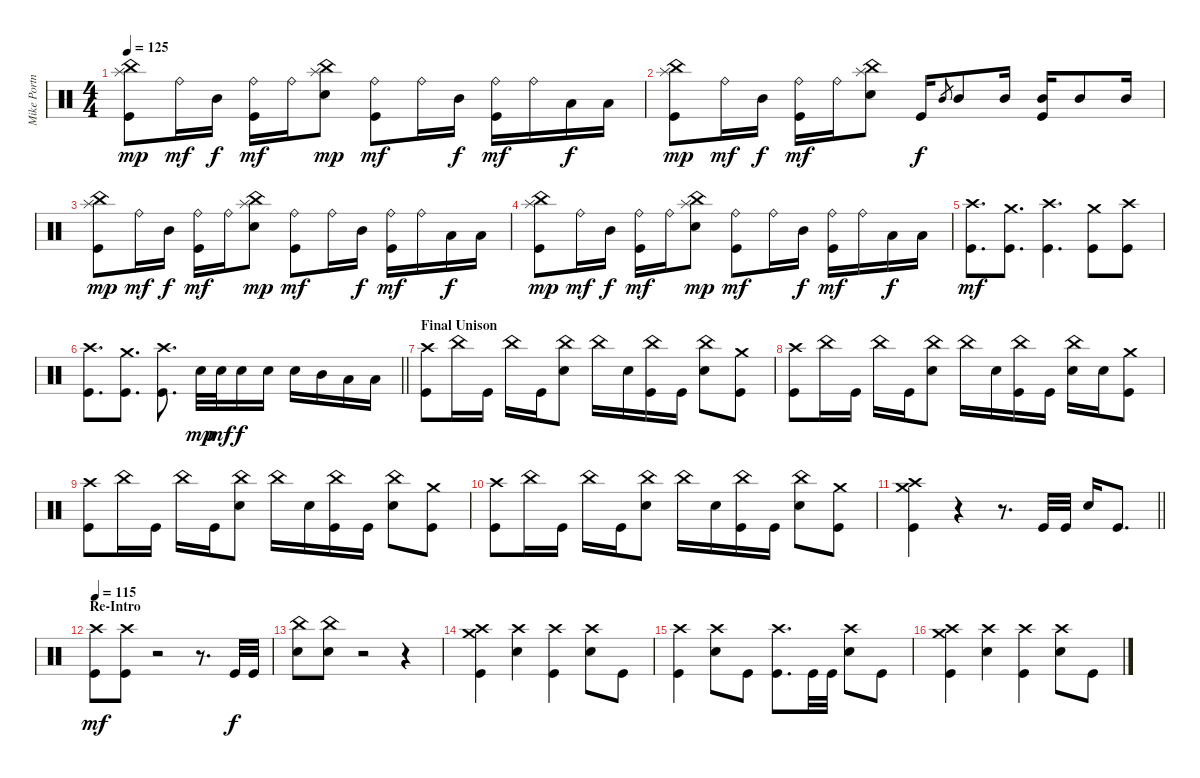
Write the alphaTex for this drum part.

\track ("Mike Portnoy" "Mike Portn") {instrument percussion}
\staff {score}
\articulation defaults
\ts (4 4)
\tempo 125
\clef neutral
\ks c
("China (hit)" "Splash (hit)" "Kick (hit)").8{dy mp} "Ride (bell)".16{dy mf} "Mid Tom (hit)".16{dy f} ("Ride (bell)" "Kick (hit)").16{dy mf} "Ride (bell)".16 ("China (hit)" "Splash (hit)" "Electric Snare (hit)").8{dy mp} ("Ride (bell)" "Kick (hit)").8{dy mf} "Ride (bell)".16 "Mid Tom (hit)".16{dy f} ("Ride (bell)" "Kick (hit)").16{dy mf} "Ride (bell)".16 "Low Tom (hit)".16{dy f} "Low Tom (hit)".16 |
("China (hit)" "Splash (hit)" "Kick (hit)").8{dy mp} "Ride (bell)".16{dy mf} "Mid Tom (hit)".16{dy f} ("Ride (bell)" "Kick (hit)").16{dy mf} "Ride (bell)".16 ("China (hit)" "Splash (hit)" "Electric Snare (hit)").8 "Kick (hit)".16{dy f} "Mid Tom (hit)".8{gr} "Mid Tom (hit)".8 "Mid Tom (hit)".16 ("Mid Tom (hit)" "Kick (hit)").16 "Mid Tom (hit)".8 "Mid Tom (hit)".16 |
("China (hit)" "Splash (hit)" "Kick (hit)").8{dy mp} "Ride (bell)".16{dy mf} "Mid Tom (hit)".16{dy f} ("Ride (bell)" "Kick (hit)").16{dy mf} "Ride (bell)".16 ("China (hit)" "Splash (hit)" "Electric Snare (hit)").8{dy mp} ("Ride (bell)" "Kick (hit)").8{dy mf} "Ride (bell)".16 "Mid Tom (hit)".16{dy f} ("Ride (bell)" "Kick (hit)").16{dy mf} "Ride (bell)".16 "Low Tom (hit)".16{dy f} "Low Tom (hit)".16 |
("China (hit)" "Splash (hit)" "Kick (hit)").8{dy mp} "Ride (bell)".16{dy mf} "Mid Tom (hit)".16{dy f} ("Ride (bell)" "Kick (hit)").16{dy mf} "Ride (bell)".16 ("China (hit)" "Splash (hit)" "Electric Snare (hit)").8{dy mp} ("Ride (bell)" "Kick (hit)").8{dy mf} "Ride (bell)".16 "Mid Tom (hit)".16{dy f} ("Ride (bell)" "Kick (hit)").16{dy mf} "Ride (bell)".16 "Low Tom (hit)".16{dy f} "Low Tom (hit)".16 |
("Crash high (hit)" "Kick (hit)").8{d dy mf} ("Crash medium (hit)" "Kick (hit)").8{d} ("Crash high (hit)" "Kick (hit)").4{d} ("Crash medium (hit)" "Kick (hit)").8 ("Crash high (hit)" "Kick (hit)").8 |
\barLineRight lightlight
("Crash high (hit)" "Kick (hit)").8{d} ("Crash medium (hit)" "Kick (hit)").8{d} ("Crash high (hit)" "Kick (hit)").8{d} "Electric Snare (hit)".32{dy mp} "Electric Snare (hit)".32{dy mf} "Electric Snare (hit)".16{dy f} "Electric Snare (hit)".16 "Electric Snare (hit)".16 "Mid Tom (hit)".16 "Low Tom (hit)".16 "Low Tom (hit)".16 |
\section ("" "Final Unison")
("Crash high (hit)" "Kick (hit)").8 "China (hit)".16 "Kick (hit)".16 "China (hit)".16 "Kick (hit)".16 ("China (hit)" "Electric Snare (hit)").8 "China (hit)".16 "Electric Snare (hit)".16 ("China (hit)" "Kick (hit)").16 "Kick (hit)".16 ("China (hit)" "Electric Snare (hit)").8 ("Crash medium (hit)" "Kick (hit)").8 |
("Crash high (hit)" "Kick (hit)").8 "China (hit)".16 "Kick (hit)".16 "China (hit)".16 "Kick (hit)".16 ("China (hit)" "Electric Snare (hit)").8 "China (hit)".16 "Electric Snare (hit)".16 ("China (hit)" "Kick (hit)").16 "Kick (hit)".16 ("China (hit)" "Electric Snare (hit)").16 "Electric Snare (hit)".16 ("Crash medium (hit)" "Kick (hit)").8 |
("Crash high (hit)" "Kick (hit)").8 "China (hit)".16 "Kick (hit)".16 "China (hit)".16 "Kick (hit)".16 ("China (hit)" "Electric Snare (hit)").8 "China (hit)".16 "Electric Snare (hit)".16 ("China (hit)" "Kick (hit)").16 "Kick (hit)".16 ("China (hit)" "Electric Snare (hit)").8 ("Crash medium (hit)" "Kick (hit)").8 |
("Crash high (hit)" "Kick (hit)").8 "China (hit)".16 "Kick (hit)".16 "China (hit)".16 "Kick (hit)".16 ("China (hit)" "Electric Snare (hit)").8 "China (hit)".16 "Electric Snare (hit)".16 ("China (hit)" "Kick (hit)").16 "Kick (hit)".16 ("China (hit)" "Electric Snare (hit)").8 ("Crash medium (hit)" "Kick (hit)").8 |
\barLineRight lightlight
("Crash high (hit)" "Crash medium (hit)" "Kick (hit)").4 r.4 r.8{d} "Kick (hit)".32 "Kick (hit)".32 "Electric Snare (hit)".16 "Kick (hit)".8{d} |
\section ("" "Re-Intro")
\tempo 115
("Crash high (hit)" "Kick (hit)").8{dy mf} ("Crash high (hit)" "Kick (hit)").8 r.2 r.8{d} "Kick (hit)".32{dy f} "Kick (hit)".32 |
("China (hit)" "Electric Snare (hit)").8 ("China (hit)" "Electric Snare (hit)").8 r.2 r.4 |
("Crash high (hit)" "Crash medium (hit)" "Kick (hit)").4 ("Crash high (hit)" "Electric Snare (hit)").4 ("Crash high (hit)" "Kick (hit)").4 ("Crash high (hit)" "Electric Snare (hit)").8 "Kick (hit)".8 |
("Crash high (hit)" "Kick (hit)").4 ("Crash high (hit)" "Electric Snare (hit)").8 "Kick (hit)".8 ("Crash high (hit)" "Kick (hit)").8{d} "Kick (hit)".32 "Kick (hit)".32 ("Crash high (hit)" "Electric Snare (hit)").8 "Kick (hit)".8 |
("Crash high (hit)" "Crash medium (hit)" "Kick (hit)").4 ("Crash high (hit)" "Electric Snare (hit)").4 ("Crash high (hit)" "Kick (hit)").4 ("Crash high (hit)" "Electric Snare (hit)").8 "Kick (hit)".8
